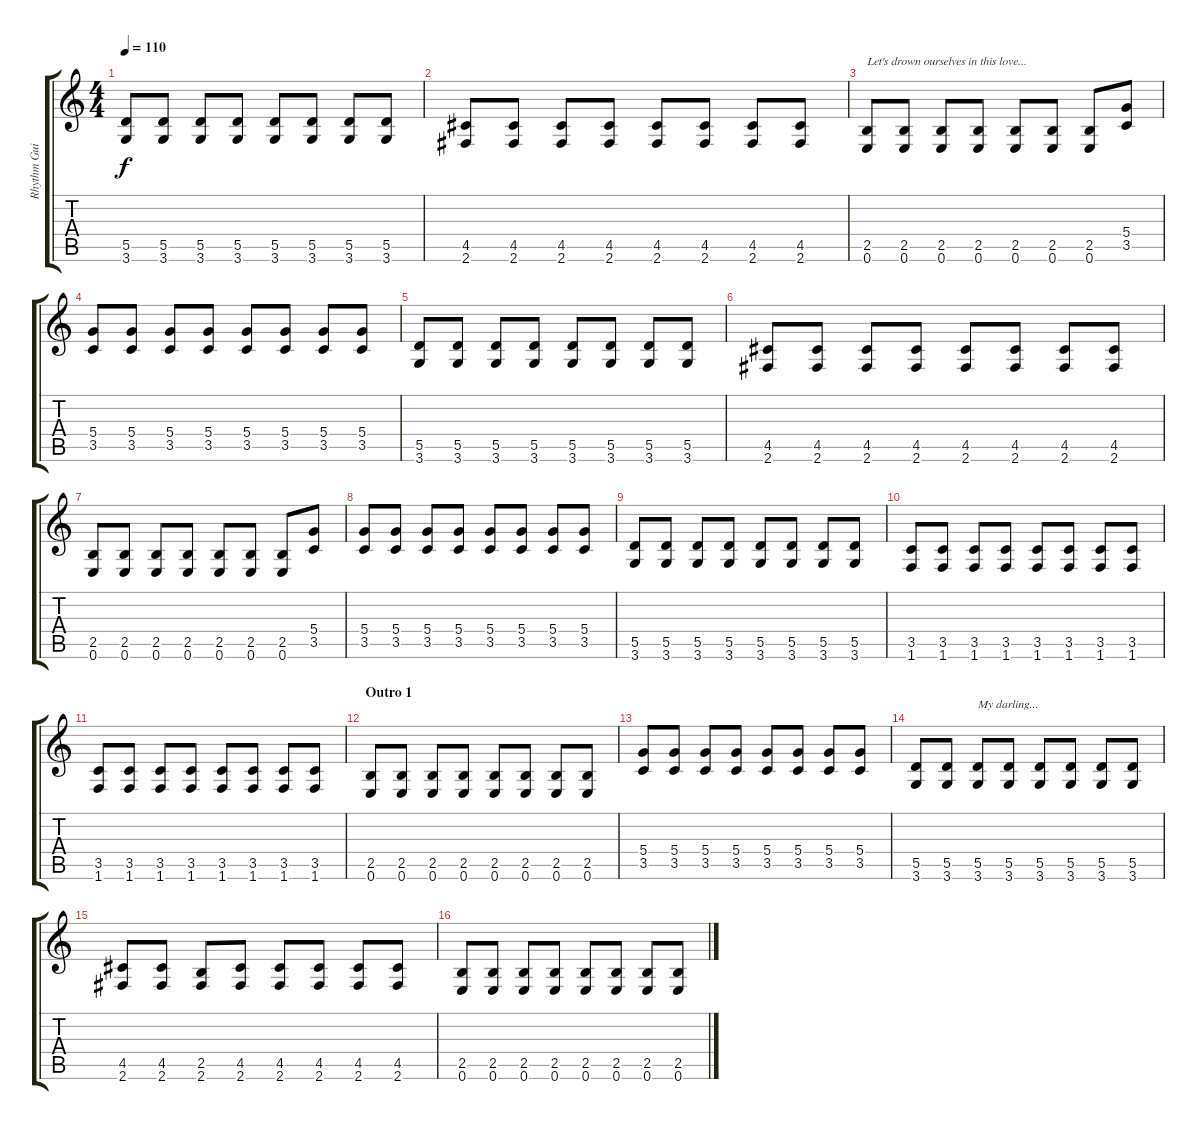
\track ("Rhythm Guitar" "Rhythm Gui") {instrument distortionguitar}
\staff {score tabs}
\tuning (E4 B3 G3 D3 A2 E2) {hide}
\ts (4 4)
\tempo 110
\clef g2
\ks c
(5.5 3.6).8{dy f} (5.5 3.6).8 (5.5 3.6).8 (5.5 3.6).8 (5.5 3.6).8 (5.5 3.6).8 (5.5 3.6).8 (5.5 3.6).8 |
(4.5 2.6).8 (4.5 2.6).8 (4.5 2.6).8 (4.5 2.6).8 (4.5 2.6).8 (4.5 2.6).8 (4.5 2.6).8 (4.5 2.6).8 |
(2.5 0.6).8{txt "Let's drown ourselves in this love..."} (2.5 0.6).8 (2.5 0.6).8 (2.5 0.6).8 (2.5 0.6).8 (2.5 0.6).8 (2.5 0.6).8 (5.4 3.5).8 |
(5.4 3.5).8 (5.4 3.5).8 (5.4 3.5).8 (5.4 3.5).8 (5.4 3.5).8 (5.4 3.5).8 (5.4 3.5).8 (5.4 3.5).8 |
(5.5 3.6).8 (5.5 3.6).8 (5.5 3.6).8 (5.5 3.6).8 (5.5 3.6).8 (5.5 3.6).8 (5.5 3.6).8 (5.5 3.6).8 |
(4.5 2.6).8 (4.5 2.6).8 (4.5 2.6).8 (4.5 2.6).8 (4.5 2.6).8 (4.5 2.6).8 (4.5 2.6).8 (4.5 2.6).8 |
(2.5 0.6).8 (2.5 0.6).8 (2.5 0.6).8 (2.5 0.6).8 (2.5 0.6).8 (2.5 0.6).8 (2.5 0.6).8 (5.4 3.5).8 |
(5.4 3.5).8 (5.4 3.5).8 (5.4 3.5).8 (5.4 3.5).8 (5.4 3.5).8 (5.4 3.5).8 (5.4 3.5).8 (5.4 3.5).8 |
(5.5 3.6).8 (5.5 3.6).8 (5.5 3.6).8 (5.5 3.6).8 (5.5 3.6).8 (5.5 3.6).8 (5.5 3.6).8 (5.5 3.6).8 |
(3.5 1.6).8 (3.5 1.6).8 (3.5 1.6).8 (3.5 1.6).8 (3.5 1.6).8 (3.5 1.6).8 (3.5 1.6).8 (3.5 1.6).8 |
(3.5 1.6).8 (3.5 1.6).8 (3.5 1.6).8 (3.5 1.6).8 (3.5 1.6).8 (3.5 1.6).8 (3.5 1.6).8 (3.5 1.6).8 |
\section ("" "Outro 1")
(2.5 0.6).8 (2.5 0.6).8 (2.5 0.6).8 (2.5 0.6).8 (2.5 0.6).8 (2.5 0.6).8 (2.5 0.6).8 (2.5 0.6).8 |
(5.4 3.5).8 (5.4 3.5).8 (5.4 3.5).8 (5.4 3.5).8 (5.4 3.5).8 (5.4 3.5).8 (5.4 3.5).8 (5.4 3.5).8 |
(5.5 3.6).8 (5.5 3.6).8 (5.5 3.6).8{txt "My darling..."} (5.5 3.6).8 (5.5 3.6).8 (5.5 3.6).8 (5.5 3.6).8 (5.5 3.6).8 |
(4.5 2.6).8 (4.5 2.6).8 (2.5 2.6).8 (4.5 2.6).8 (4.5 2.6).8 (4.5 2.6).8 (4.5 2.6).8 (4.5 2.6).8 |
(2.5 0.6).8 (2.5 0.6).8 (2.5 0.6).8 (2.5 0.6).8 (2.5 0.6).8 (2.5 0.6).8 (2.5 0.6).8 (2.5 0.6).8
